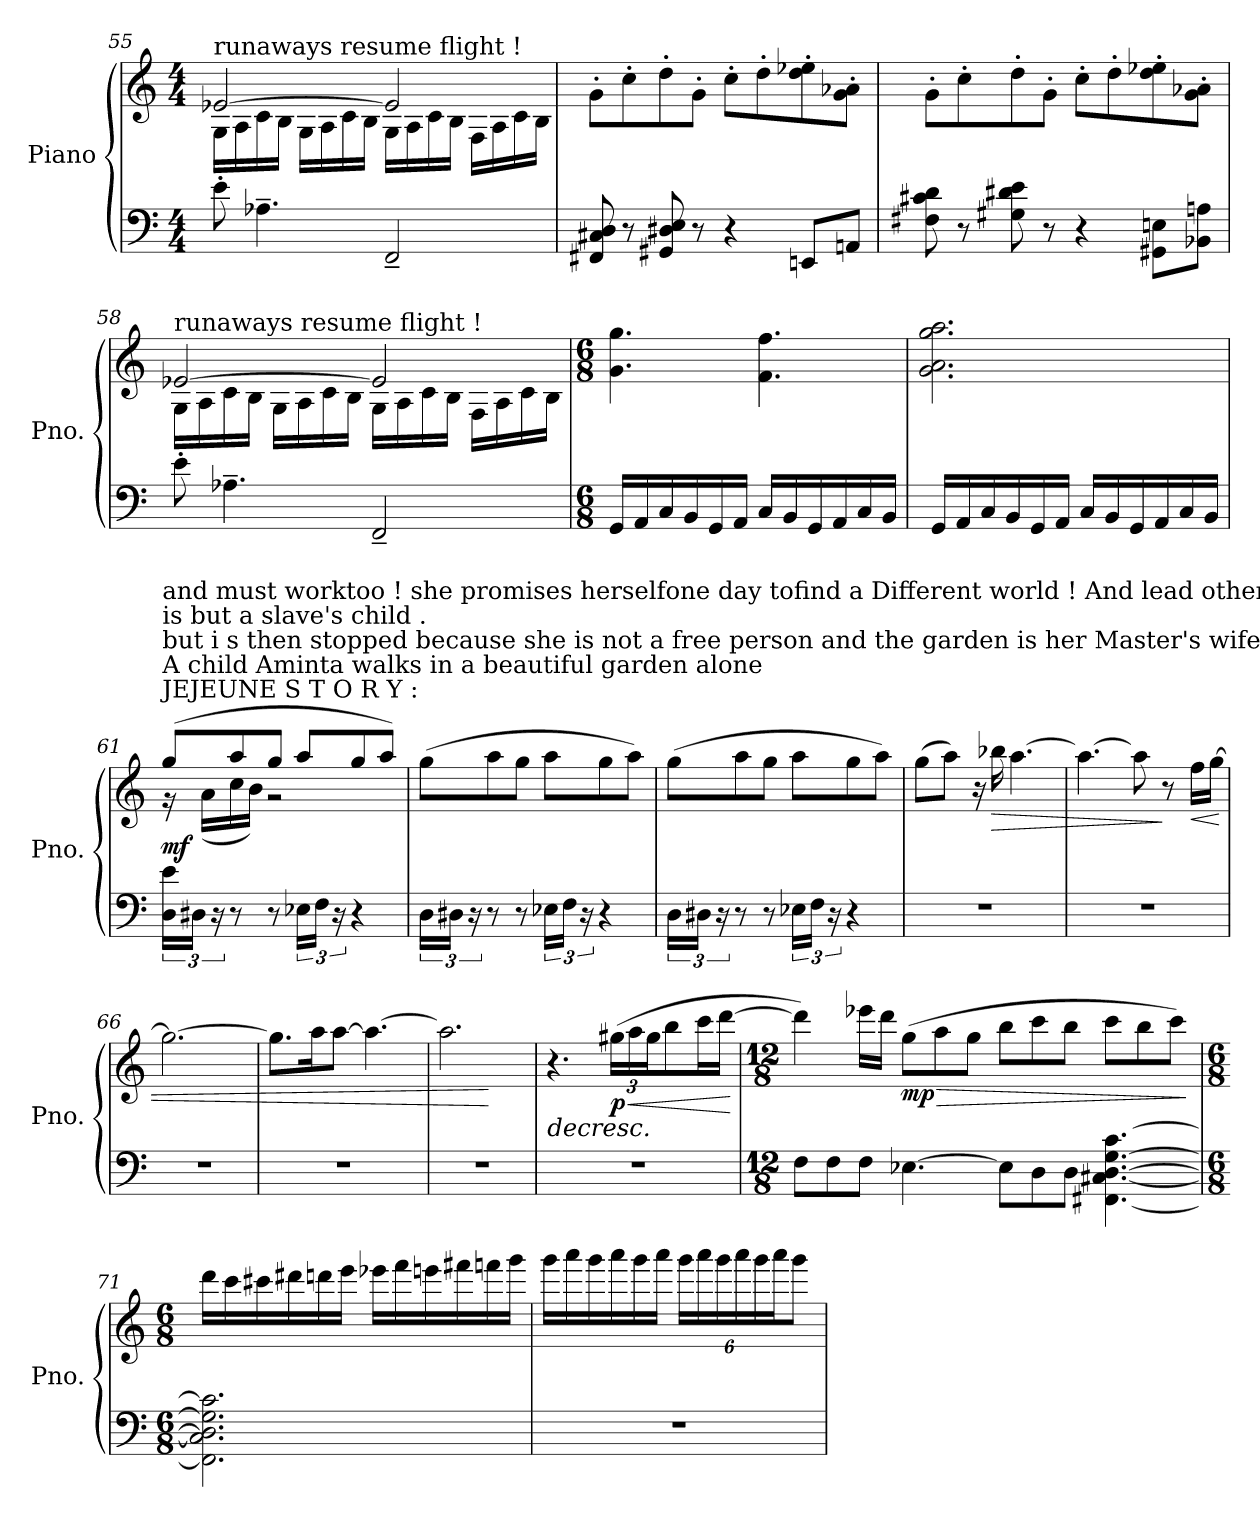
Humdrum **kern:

**kern	**kern	**dynam
*part1	*part1	*part1
*staff2	*staff1	*staff1/2
*I"Piano	*	*
*I'Pno.	*	*
*clefF4	*clefG2	*
*k[]	*k[]	*
*M4/4	*M4/4	*
=55	=55	=55
*	*^	*
!	!LO:TX:a:t=runaways  resume flight  !	!	!
8e'\	[2e-X/	16G\LL	.
.	.	16A\	.
4.A-X~\	.	16c\	.
.	.	16B\JJ	.
.	.	16G\LL	.
.	.	16A\	.
.	.	16c\	.
.	.	16B\JJ	.
2FF~/	2e-/]	16G\LL	.
.	.	16A\	.
.	.	16c\	.
.	.	16B\JJ	.
.	.	16F\LL	.
.	.	16A\	.
.	.	16c\	.
.	.	16B\JJ	.
*	*v	*v	*
=56	=56	=56
8FF#X/ 8C#X/ 8D/	8g'\L	.
8r	8cc'\	.
8GG#X/ 8D#X/ 8E/	8dd'\	.
8r	8g'\J	.
4r	8cc'\L	.
.	8dd'\	.
8EEn/L	8dd\' 8ee-X\'	.
8AAn/J	8g\' 8a-X\'J	.
!!LO:LB:g=z
=57	=57	=57
8F#X\ 8c#X\ 8d\	8g'\L	.
8r	8cc'\	.
8G#X\ 8d#X\ 8e\	8dd'\	.
8r	8g'\J	.
4r	8cc'\L	.
.	8dd'\	.
8GG#X\ 8En\L	8dd\' 8ee-X\'	.
8BB-X\ 8An\J	8g\' 8a-X\'J	.
=58	=58	=58
*	*^	*
!	!LO:TX:a:t=runaways  resume flight  !	!	!
8e'\	[2e-X/	16G\LL	.
.	.	16A\	.
4.A-X~\	.	16c\	.
.	.	16B\JJ	.
.	.	16G\LL	.
.	.	16A\	.
.	.	16c\	.
.	.	16B\JJ	.
2FF~/	2e-/]	16G\LL	.
.	.	16A\	.
.	.	16c\	.
.	.	16B\JJ	.
.	.	16F\LL	.
.	.	16A\	.
.	.	16c\	.
.	.	16B\JJ	.
*	*v	*v	*
=59	=59	=59
*M6/8	*M6/8	*
16GG/LL	4.g\ 4.gg\	.
16AA/	.	.
16C/	.	.
16BB/	.	.
16GG/	.	.
16AA/JJ	.	.
16C/LL	4.f\ 4.ff\	.
16BB/	.	.
16GG/	.	.
16AA/	.	.
16C/	.	.
16BB/JJ	.	.
=60	=60	=60
16GG/LL	2.g\ 2.a\ 2.gg\ 2.aa\	.
16AA/	.	.
16C/	.	.
16BB/	.	.
16GG/	.	.
16AA/JJ	.	.
16C/LL	.	.
16BB/	.	.
16GG/	.	.
16AA/	.	.
16C/	.	.
16BB/JJ	.	.
!!LO:LB:g=z
=61	=61	=61
*	*^	*
!	!LO:TX:a:t=JEJEUNE  S  T  O  R  Y   &colon;	!	!
!	!LO:TX:a:t=A  child Aminta   walks in a  beautiful   garden alone	!	!
!	!LO:TX:a:t=but i s then stopped   because she is  not a  free person   and  the  garden is  her  Master's  wife's . Aminta   called  Minrty	!	!
!	!LO:TX:a:t=is  but   a slave's child  .	!	!
!	!LO:TX:a:t=and must   worktoo !  she promises herselfone day  tofind a  Different world !  And lead others   to it  .	!	!
!	!	!	!LO:DY:b
24D\ 24e\LL	(>8gg/L	16r	mf
24D#X\JJ	.	.	.
.	.	(<16a\LL	.
24r	.	.	.
8r	8aa/	16cc\	.
.	.	16b\JJ)	.
8r	8gg/J	2r	.
24E-X\LL	8aa/L	.	.
24F\JJ	.	.	.
24r	.	.	.
4r	8gg/	.	.
.	8aa/J)	.	.
*	*v	*v	*
=62	=62	=62
24D\LL	(>8gg\L	.
24D#X\JJ	.	.
24r	.	.
8r	8aa\	.
8r	8gg\J	.
24E-X\LL	8aa\L	.
24F\JJ	.	.
24r	.	.
4r	8gg\	.
.	8aa\J)	.
=63	=63	=63
24D\LL	(>8gg\L	.
24D#X\JJ	.	.
24r	.	.
8r	8aa\	.
8r	8gg\J	.
24E-X\LL	8aa\L	.
24F\JJ	.	.
24r	.	.
4r	8gg\	.
.	8aa\J)	.
=64	=64	=64
2.r	(>8gg\L	.
.	8aa\J)	.
.	16r	.
!	!	!LO:HP:b
.	16bb-X\	>
.	[4.aa\	.
=65	=65	=65
2.r	4.aa\_	.
.	8aa\]	.
.	8r	]
!	!	!LO:HP:b
.	16ff\LL	<
.	[16gg\JJ	.
=66	=66	=66
2.r	2.gg\_	.
=67	=67	=67
2.r	8.gg\L]	.
.	16aa\K	.
.	[8aa\J	.
.	4.aa\_	.
=68	=68	=68
2.r	2.aa\]	.
.	.	[
!!LO:LB:g=z
=69	=69	=69
!	!	!LO:HP:b
2.r	4.r	>
*	*Xbrackettup	*
!	!	!LO:HP:b
!	!	!LO:DY:n=1:b
.	(>24gg#X\LL	< p
.	24aa\	.
.	24gg#\J	.
.	8bb\	.
.	16ccc\L	.
.	[16ddd\JJ	.
.	.	] [
=70	=70	=70
*M12/8	*M12/8	*
8F\L	4ddd\])	.
8F\	.	.
8F\J	16eee-X\LL	.
.	16ddd\JJ	.
!	!	!LO:HP:b
!	!	!LO:DY:n=1:b
[4.E-X\	(>8gg\L	> mp
.	8aa\	.
.	8gg\J	.
8E-\L]	8bb\L	.
8D\	8ccc\	.
8D\J	8bb\J	.
[4.FF#X\ [4.C#X\ [4.D\ [4.G\ [4.c\	8ccc\L	.
.	8bb\	.
.	8ccc\J)	.
.	.	]
=71	=71	=71
*M6/8	*M6/8	*
2.FF#\] 2.C#\] 2.D\] 2.G\] 2.c\]	16ddd\LL	.
.	16ccc\	.
.	16ccc#X\	.
.	16ddd#X\	.
.	16dddn\	.
.	16eee\JJ	.
.	16eee-X\LL	.
.	16fff\	.
.	16eeen\	.
.	16fff#X\	.
.	16fffn\	.
.	16ggg\JJ	.
!!LO:PB:g=z
=72	=72	=72
2.r	16ggg\LL	.
.	16aaa\	.
.	16ggg\	.
.	16aaa\	.
.	16ggg\	.
.	16aaa\JJ	.
.	24ggg\LL	.
.	24aaa\	.
.	24ggg\	.
.	24aaa\	.
.	24ggg\	.
.	24aaa\J	.
.	8ggg\J	.
=	=	=
*-	*-	*-
